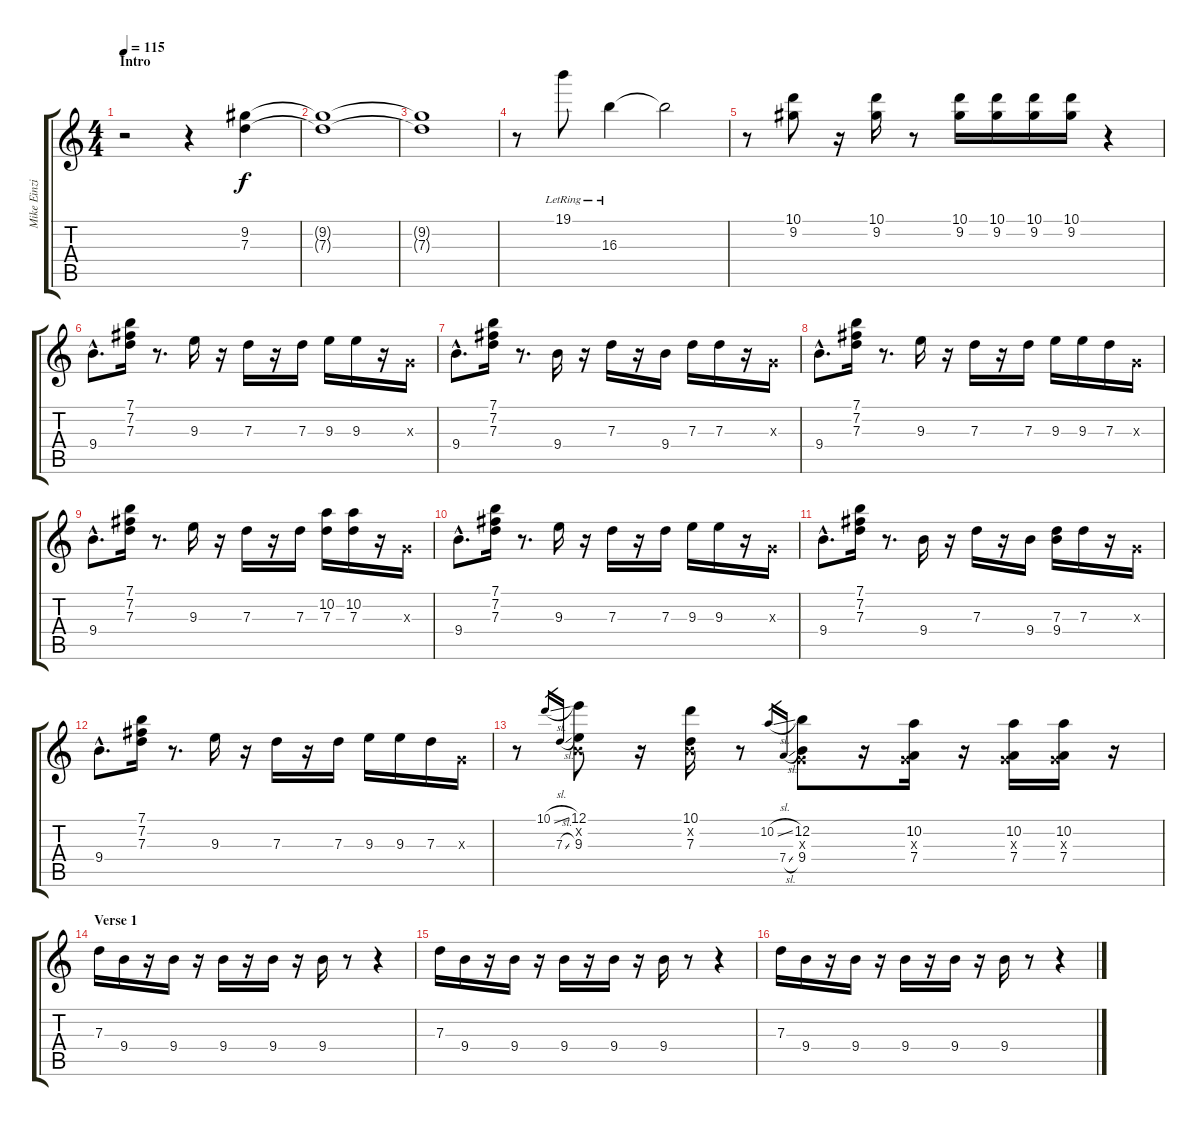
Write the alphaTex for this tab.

\track ("Mike Einziger - Clean Guitar" "Mike Einzi") {instrument electricguitarjazz}
\staff {score tabs}
\tuning (E4 B3 G3 D3 A2 E2) {hide}
\ts (4 4)
\section ("" "Intro")
\tempo 115
\clef g2
\ks c
r.2{dy f instrument electricguitarjazz} r.4 (9.2 7.3).4 |
(9.2{t} 7.3{t}).1 |
(9.2{t} 7.3{t}).1 |
r.8 19.1{lr}.8 16.3{lr}.4 16.3{t}.2 |
r.8 (10.1 9.2).8 r.16 (10.1 9.2).16 r.8 (10.1 9.2).16 (10.1 9.2).16 (10.1 9.2).16 (10.1 9.2).16 r.4 |
9.4{hac}.8{d} (7.1 7.2 7.3).16 r.8{d} 9.3.16 r.16 7.3.16 r.16 7.3.16 9.3.16 9.3.16 r.16 0.3{x}.16 |
9.4{hac}.8{d} (7.1 7.2 7.3).16 r.8{d} 9.4.16 r.16 7.3.16 r.16 9.4.16 7.3.16 7.3.16 r.16 0.3{x}.16 |
9.4{hac}.8{d} (7.1 7.2 7.3).16 r.8{d} 9.3.16 r.16 7.3.16 r.16 7.3.16 9.3.16 9.3.16 7.3.16 0.3{x}.16 |
9.4{hac}.8{d} (7.1 7.2 7.3).16 r.8{d} 9.3.16 r.16 7.3.16 r.16 7.3.16 (10.2 7.3).16 (10.2 7.3).16 r.16 0.3{x}.16 |
9.4{hac}.8{d} (7.1 7.2 7.3).16 r.8{d} 9.3.16 r.16 7.3.16 r.16 7.3.16 9.3.16 9.3.16 r.16 0.3{x}.16 |
9.4{hac}.8{d} (7.1 7.2 7.3).16 r.8{d} 9.4.16 r.16 7.3.16 r.16 9.4.16 (7.3 9.4).16 7.3.16 r.16 0.3{x}.16 |
9.4{hac}.8{d} (7.1 7.2 7.3).16 r.8{d} 9.3.16 r.16 7.3.16 r.16 7.3.16 9.3.16 9.3.16 7.3.16 0.3{x}.16 |
r.8 10.1{sl}.16{gr} 7.3{sl}.16{gr} (12.1 0.2{x} 9.3).8 r.16 (10.1 0.2{x} 7.3).16 r.8 10.2{sl}.16{gr} 7.4{sl}.16{gr} (12.2 0.3{x} 9.4).8 r.16 (10.2 0.3{x} 7.4).16 r.16 (10.2 0.3{x} 7.4).16 (10.2 0.3{x} 7.4).16 r.16 |
\section ("" "Verse 1")
7.3.16 9.4.16 r.16 9.4.16 r.16 9.4.16 r.16 9.4.16 r.16 9.4.16 r.8 r.4 |
7.3.16 9.4.16 r.16 9.4.16 r.16 9.4.16 r.16 9.4.16 r.16 9.4.16 r.8 r.4 |
7.3.16 9.4.16 r.16 9.4.16 r.16 9.4.16 r.16 9.4.16 r.16 9.4.16 r.8 r.4
